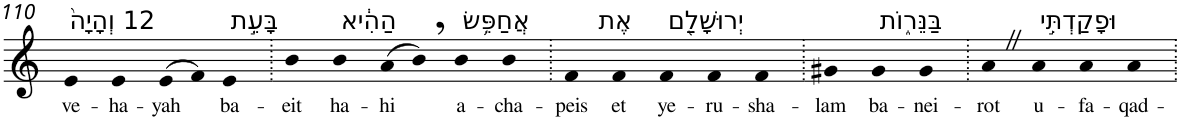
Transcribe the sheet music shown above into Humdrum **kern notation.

**kern	**text
*part1	*part1
*staff1	*staff1
*I"Piano	*
*I'Pno	*
!!LO:PB:g=z
*clefG2	*
*k[]	*
=110	=110
!LO:TX:a:t=12 וְהָיָה֙	!
!	!LO:LY:b
4e	ve-
!	!LO:LY:b
4e	-ha-
!	!LO:LY:b
(>8e	-yah
8f)	.
!LO:TX:a:t=בָּעֵ֣ת	!
!	!LO:LY:b
4e	ba-
=111.	=111.
!	!LO:LY:b
4b	-eit
!LO:TX:a:t=הַהִ֔יא	!
!	!LO:LY:b
4b	ha-
!	!LO:LY:b
(>8a	-hi
8b,)	.
!LO:TX:a:t=אֲחַפֵּ֥שׂ	!
!	!LO:LY:b
4b	a-
!	!LO:LY:b
4b	-cha-
=112.	=112.
!	!LO:LY:b
4f	-peis
!LO:TX:a:t=אֶת	!
!	!LO:LY:b
4f	et
!LO:TX:a:t=יְרוּשָׁלִַ֖ם	!
!	!LO:LY:b
4f	ye-
!	!LO:LY:b
4f	-ru-
!	!LO:LY:b
4f	-sha-
=113.	=113.
!	!LO:LY:b
4g#X	-lam
!LO:TX:a:t=בַּנֵּר֑וֹת	!
!	!LO:LY:b
4g#	ba-
!	!LO:LY:b
4g#	-nei-
=114.	=114.
!	!LO:LY:b
4aZ	-rot
!LO:TX:a:t=וּפָקַדְתִּ֣י	!
!	!LO:LY:b
4a	u-
!	!LO:LY:b
4a	-fa-
!	!LO:LY:b
4a	-qad-
=.	=.
*-	*-
